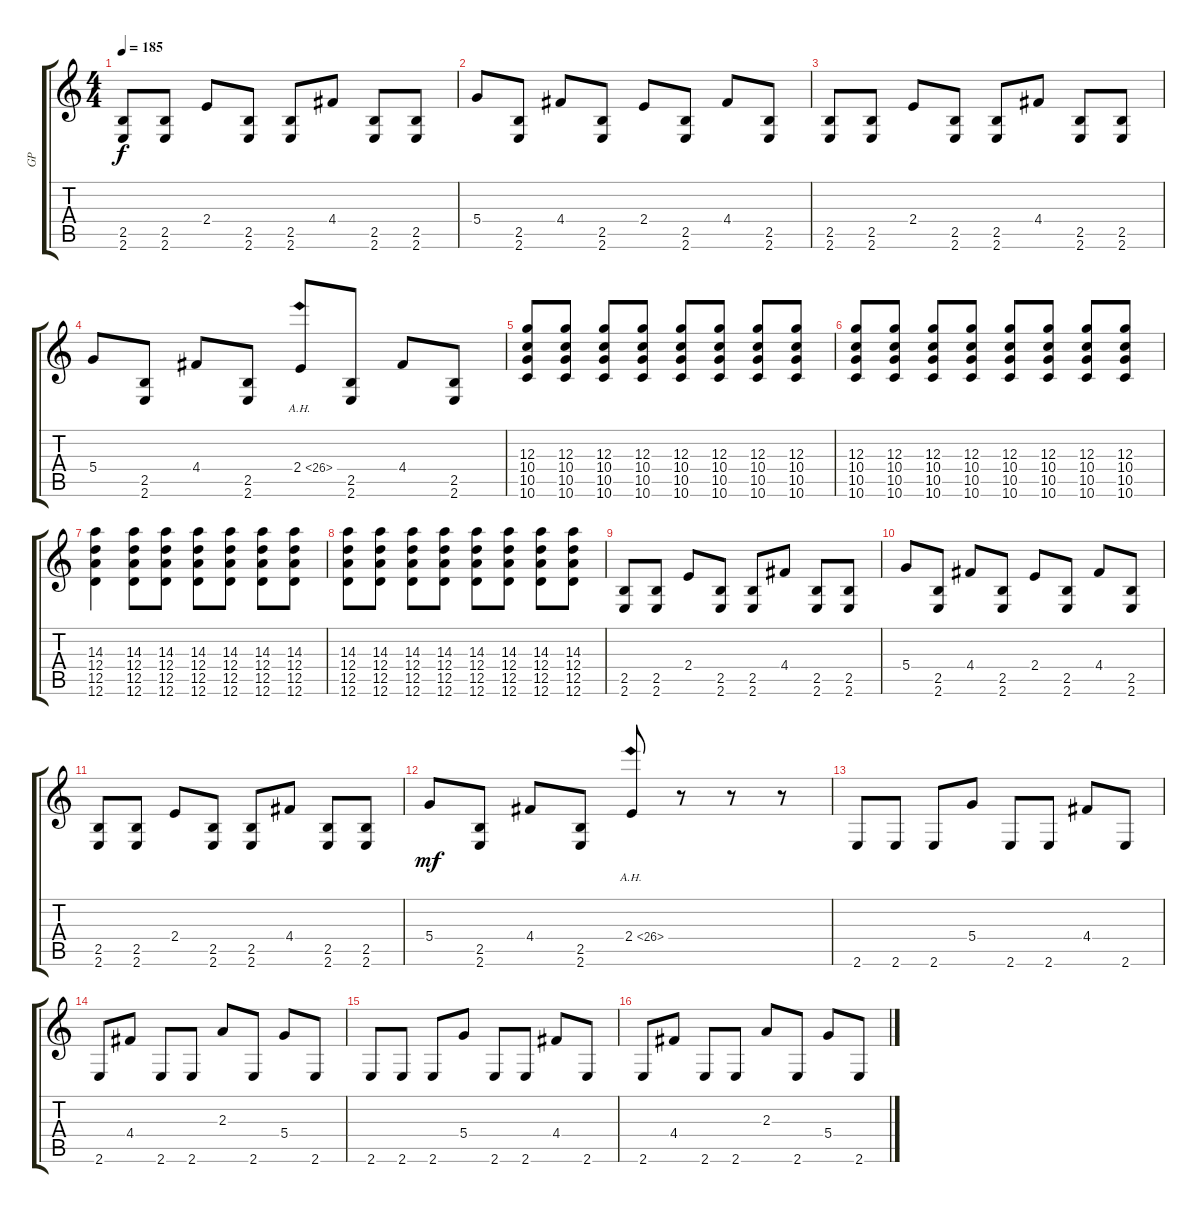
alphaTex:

\track ("GP" "GP") {instrument overdrivenguitar}
\staff {score tabs}
\tuning (E4 B3 G3 D3 A2 D2) {hide}
\ts (4 4)
\tempo 185
\clef g2
\ks c
(2.5 2.6).8{dy f} (2.5 2.6).8 2.4.8 (2.5 2.6).8 (2.5 2.6).8 4.4.8 (2.5 2.6).8 (2.5 2.6).8 |
5.4.8 (2.5 2.6).8 4.4.8 (2.5 2.6).8 2.4.8 (2.5 2.6).8 4.4.8 (2.5 2.6).8 |
(2.5 2.6).8 (2.5 2.6).8 2.4.8 (2.5 2.6).8 (2.5 2.6).8 4.4.8 (2.5 2.6).8 (2.5 2.6).8 |
5.4.8 (2.5 2.6).8 4.4.8 (2.5 2.6).8 2.4{ah 24}.8 (2.5 2.6).8 4.4.8 (2.5 2.6).8 |
(12.3 10.4 10.5 10.6).8 (12.3 10.4 10.5 10.6).8 (12.3 10.4 10.5 10.6).8 (12.3 10.4 10.5 10.6).8 (12.3 10.4 10.5 10.6).8 (12.3 10.4 10.5 10.6).8 (12.3 10.4 10.5 10.6).8 (12.3 10.4 10.5 10.6).8 |
(12.3 10.4 10.5 10.6).8 (12.3 10.4 10.5 10.6).8 (12.3 10.4 10.5 10.6).8 (12.3 10.4 10.5 10.6).8 (12.3 10.4 10.5 10.6).8 (12.3 10.4 10.5 10.6).8 (12.3 10.4 10.5 10.6).8 (12.3 10.4 10.5 10.6).8 |
(14.3 12.4 12.5 12.6).4 (14.3 12.4 12.5 12.6).8 (14.3 12.4 12.5 12.6).8 (14.3 12.4 12.5 12.6).8 (14.3 12.4 12.5 12.6).8 (14.3 12.4 12.5 12.6).8 (14.3 12.4 12.5 12.6).8 |
(14.3 12.4 12.5 12.6).8 (14.3 12.4 12.5 12.6).8 (14.3 12.4 12.5 12.6).8 (14.3 12.4 12.5 12.6).8 (14.3 12.4 12.5 12.6).8 (14.3 12.4 12.5 12.6).8 (14.3 12.4 12.5 12.6).8 (14.3 12.4 12.5 12.6).8 |
(2.5 2.6).8 (2.5 2.6).8 2.4.8 (2.5 2.6).8 (2.5 2.6).8 4.4.8 (2.5 2.6).8 (2.5 2.6).8 |
5.4.8 (2.5 2.6).8 4.4.8 (2.5 2.6).8 2.4.8 (2.5 2.6).8 4.4.8 (2.5 2.6).8 |
(2.5 2.6).8 (2.5 2.6).8 2.4.8 (2.5 2.6).8 (2.5 2.6).8 4.4.8 (2.5 2.6).8 (2.5 2.6).8 |
5.4.8{dy mf} (2.5 2.6).8 4.4.8 (2.5 2.6).8 2.4{ah 24}.8 r.8 r.8 r.8 |
2.6.8 2.6.8 2.6.8 5.4.8 2.6.8 2.6.8 4.4.8 2.6.8 |
2.6.8 4.4.8 2.6.8 2.6.8 2.3.8 2.6.8 5.4.8 2.6.8 |
2.6.8 2.6.8 2.6.8 5.4.8 2.6.8 2.6.8 4.4.8 2.6.8 |
2.6.8 4.4.8 2.6.8 2.6.8 2.3.8 2.6.8 5.4.8 2.6.8
